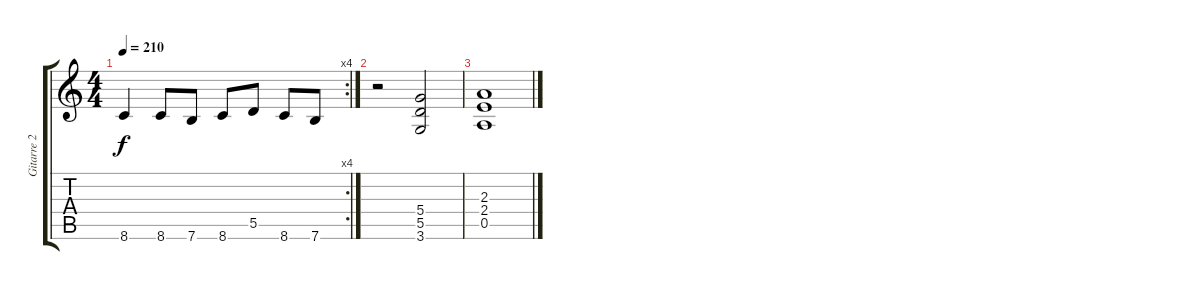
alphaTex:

\track ("Gitarre 2" "Gitarre 2") {instrument distortionguitar}
\staff {score tabs}
\tuning (E4 B3 G3 D3 A2 E2) {hide}
\rc 4
\ts (4 4)
\tempo 210
\clef g2
\ks c
8.6.4{dy f} 8.6.8 7.6.8 8.6.8 5.5.8 8.6.8 7.6.8 |
r.2 (5.4 5.5 3.6).2 |
(2.3 2.4 0.5).1
